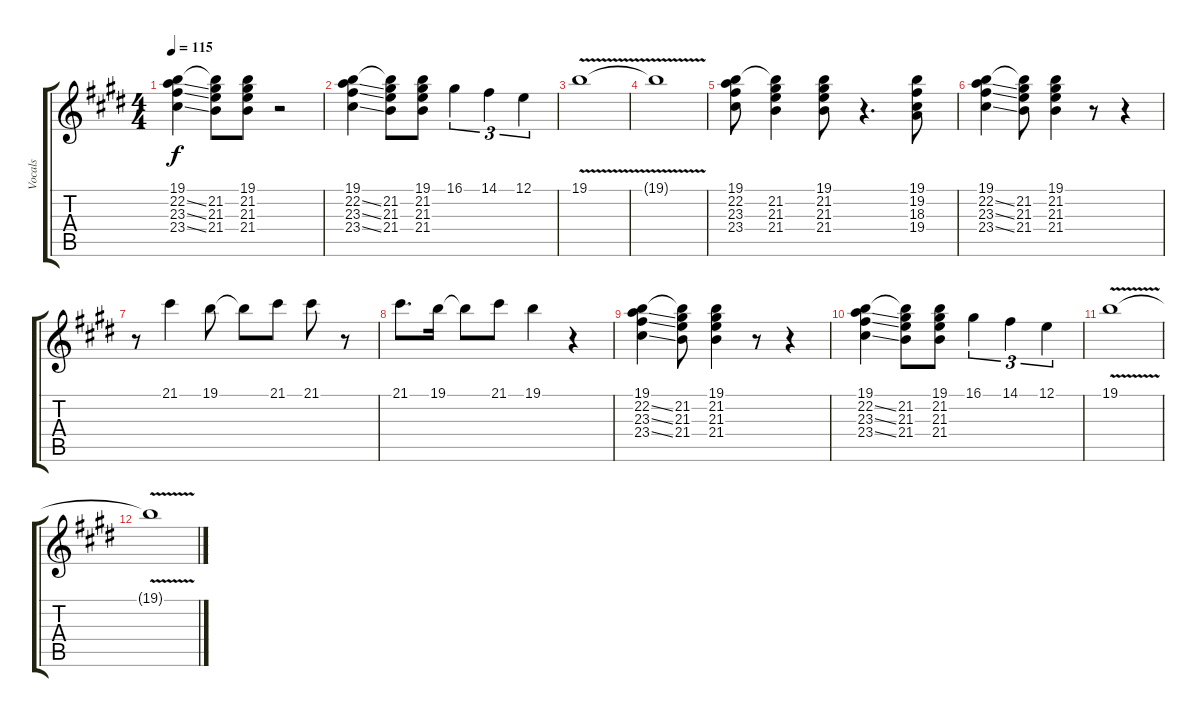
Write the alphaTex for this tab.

\track ("Vocals" "Vocals") {instrument piccolo}
\staff {score tabs}
\tuning (E4 B3 G3 D3 A2 E2) {hide}
\ts (4 4)
\tempo 115
\clef g2
\ks c#minor
(19.1 22.2{ss} 23.3{ss} 23.4{ss}).4{dy f} (19.1{t} 21.2 21.3 21.4).8 (19.1 21.2 21.3 21.4).8 r.2 |
(19.1 22.2{ss} 23.3{ss} 23.4{ss}).4 (19.1{t} 21.2 21.3 21.4).8 (19.1 21.2 21.3 21.4).8 16.1.4{tu (3 2)} 14.1.4{tu (3 2)} 12.1.4{tu (3 2)} |
19.1{v}.1 |
19.1{t}.1 |
(19.1 22.2 23.3 23.4).8 (19.1{t} 21.2 21.3 21.4).4 (19.1 21.2 21.3 21.4).8 r.4{d} (19.1 19.2 18.3 19.4).8 |
(19.1 22.2{ss} 23.3{ss} 23.4{ss}).4 (19.1{t} 21.2 21.3 21.4).8 (19.1 21.2 21.3 21.4).4 r.8 r.4 |
r.8 21.1.4 19.1.8 19.1{t}.8 21.1.8 21.1.8 r.8 |
21.1.8{d} 19.1.16 19.1{t}.8 21.1.8 19.1.4 r.4 |
(19.1 22.2{ss} 23.3{ss} 23.4{ss}).4{volume 11} (19.1{t} 21.2 21.3 21.4).8 (19.1 21.2 21.3 21.4).4 r.8 r.4 |
(19.1 22.2{ss} 23.3{ss} 23.4{ss}).4{volume 8} (19.1{t} 21.2 21.3 21.4).8 (19.1 21.2 21.3 21.4).8 16.1.4{tu (3 2)} 14.1.4{tu (3 2)} 12.1.4{tu (3 2)} |
19.1{v}.1{volume 5} |
19.1{t}.1{volume 2}
